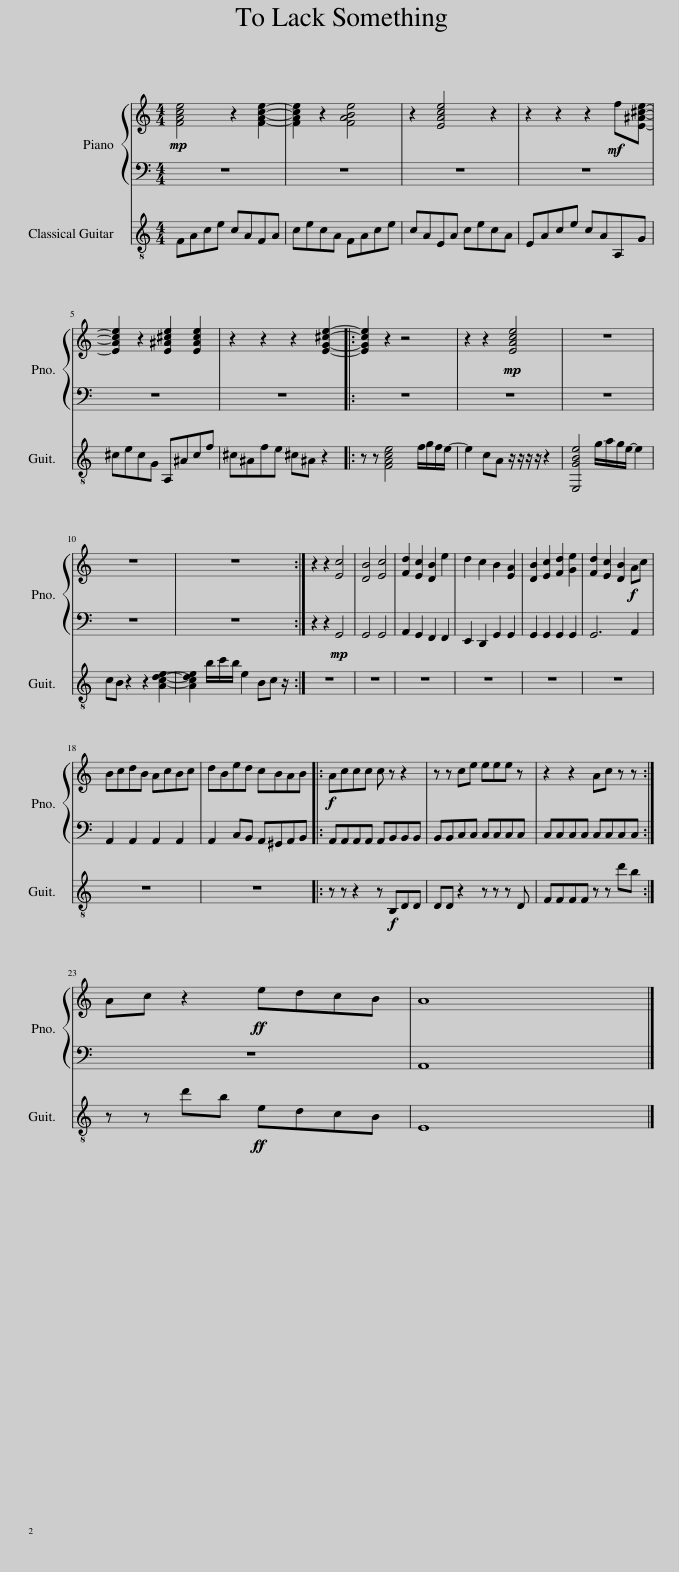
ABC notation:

X:1
%%score { 1 | 2 } 3
L:1/8
M:4/4
I:linebreak $
K:C
V:1 treble
V:2 bass
V:3 treble-8
V:1
!mp! [FAce]4 z2 [FAce]2- | [FAce]2 z2 [FABe]4 | z2 [EAce]4 z2 | z2 z2 z2!mf! f[E^A^ce]- |$ [EAce]2 z2 [E^A^ce]2 [EAce]2 | %5
 z2 z2 z2 [EG^ce]2- |: [EGce]2 z2 z4 | z2 z2!mp! [EAce]4 | z8 |$ z8 | %10
 z8 :| z2 z2 [Ec]4 | [DB]4 [Ec]4 | [Fd]2 [Ec]2 [DB]2 e2 | d2 c2 B2 [EA]2 | %15
 [DB]2 [Ec]2 [Fd]2 [Ge]2 | [Fd]2 [Ec]2 [DB]2!f! Ac |$ BcdB AcBc | dBed cBAB |:!f! Accc c z z2 | %20
 z z ce eee z | z2 z2 Ac z z :|$ Ac z2!ff! edcB | A8 |] %24
V:2
 z8 | z8 | z8 | z8 |$ z8 | %5
 z8 |: z8 | z8 | z8 |$ z8 | %10
 z8 :| z2 z2!mp! G,,4 | G,,4 G,,4 | A,,2 G,,2 F,,2 F,,2 | E,,2 D,,2 G,,2 G,,2 | %15
 G,,2 G,,2 G,,2 G,,2 | G,,6 A,,2 |$ A,,2 A,,2 A,,2 A,,2 | A,,2 C,B,, A,,^G,,A,,B,, |: A,,A,,A,,A,, A,,B,,B,,B,, | %20
 B,,B,,C,C, C,C,C,C, | C,C,C,C, C,C,C,C, :|$ z8 | A,,8 |] %24
V:3
 FAce cAFA | cecA FAce | cAEA cecA | EAce cAA,G |$ ^cecG A,^Acf | %5
 ^c^Afe ^c^A z2 |: z z [FAce]4 f/g/f/e/- | e2 cA z/ z/ z/ z/ z2 | [E,GBe]4 g/a/g/e/- e2 |$ cB z2 z2 [Acde]2- | %10
 [Acde]2 b/c'/b/ e2 Bc z/ :| z8 | z8 | z8 | z8 | %15
 z8 | z8 |$ z8 | z8 |: z z z2 z!f! B,DD | %20
 DD z2 z z z D | FFFF z z d'b :|$ z z d'b!ff! edcB | E8 |] %24
